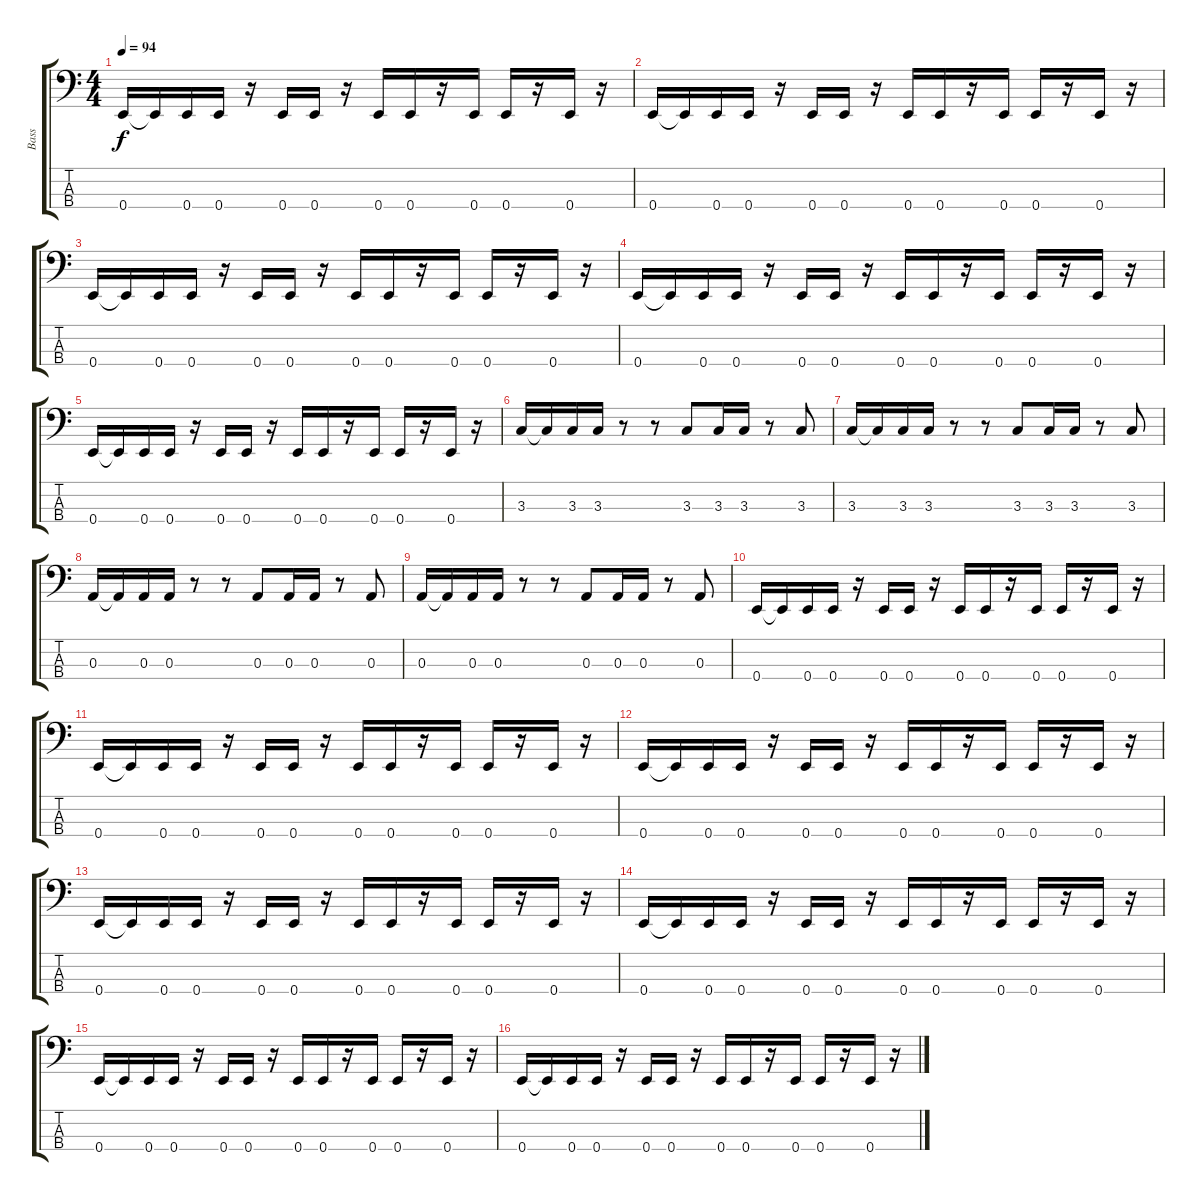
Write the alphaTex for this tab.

\track ("Bass" "Bass") {instrument electricbassfinger}
\staff {score tabs}
\tuning (G2 D2 A1 E1) {hide}
\ts (4 4)
\tempo 94
\clef f4
\ks c
0.4.16{dy f} 0.4{t}.16 0.4.16 0.4.16 r.16 0.4.16 0.4.16 r.16 0.4.16 0.4.16 r.16 0.4.16 0.4.16 r.16 0.4.16 r.16 |
0.4.16 0.4{t}.16 0.4.16 0.4.16 r.16 0.4.16 0.4.16 r.16 0.4.16 0.4.16 r.16 0.4.16 0.4.16 r.16 0.4.16 r.16 |
0.4.16 0.4{t}.16 0.4.16 0.4.16 r.16 0.4.16 0.4.16 r.16 0.4.16 0.4.16 r.16 0.4.16 0.4.16 r.16 0.4.16 r.16 |
0.4.16 0.4{t}.16 0.4.16 0.4.16 r.16 0.4.16 0.4.16 r.16 0.4.16 0.4.16 r.16 0.4.16 0.4.16 r.16 0.4.16 r.16 |
0.4.16 0.4{t}.16 0.4.16 0.4.16 r.16 0.4.16 0.4.16 r.16 0.4.16 0.4.16 r.16 0.4.16 0.4.16 r.16 0.4.16 r.16 |
3.3.16 3.3{t}.16 3.3.16 3.3.16 r.8 r.8 3.3.8 3.3.16 3.3.16 r.8 3.3.8 |
3.3.16 3.3{t}.16 3.3.16 3.3.16 r.8 r.8 3.3.8 3.3.16 3.3.16 r.8 3.3.8 |
0.3.16 0.3{t}.16 0.3.16 0.3.16 r.8 r.8 0.3.8 0.3.16 0.3.16 r.8 0.3.8 |
0.3.16 0.3{t}.16 0.3.16 0.3.16 r.8 r.8 0.3.8 0.3.16 0.3.16 r.8 0.3.8 |
0.4.16 0.4{t}.16 0.4.16 0.4.16 r.16 0.4.16 0.4.16 r.16 0.4.16 0.4.16 r.16 0.4.16 0.4.16 r.16 0.4.16 r.16 |
0.4.16 0.4{t}.16 0.4.16 0.4.16 r.16 0.4.16 0.4.16 r.16 0.4.16 0.4.16 r.16 0.4.16 0.4.16 r.16 0.4.16 r.16 |
0.4.16 0.4{t}.16 0.4.16 0.4.16 r.16 0.4.16 0.4.16 r.16 0.4.16 0.4.16 r.16 0.4.16 0.4.16 r.16 0.4.16 r.16 |
0.4.16 0.4{t}.16 0.4.16 0.4.16 r.16 0.4.16 0.4.16 r.16 0.4.16 0.4.16 r.16 0.4.16 0.4.16 r.16 0.4.16 r.16 |
0.4.16 0.4{t}.16 0.4.16 0.4.16 r.16 0.4.16 0.4.16 r.16 0.4.16 0.4.16 r.16 0.4.16 0.4.16 r.16 0.4.16 r.16 |
0.4.16 0.4{t}.16 0.4.16 0.4.16 r.16 0.4.16 0.4.16 r.16 0.4.16 0.4.16 r.16 0.4.16 0.4.16 r.16 0.4.16 r.16 |
0.4.16 0.4{t}.16 0.4.16 0.4.16 r.16 0.4.16 0.4.16 r.16 0.4.16 0.4.16 r.16 0.4.16 0.4.16 r.16 0.4.16 r.16
